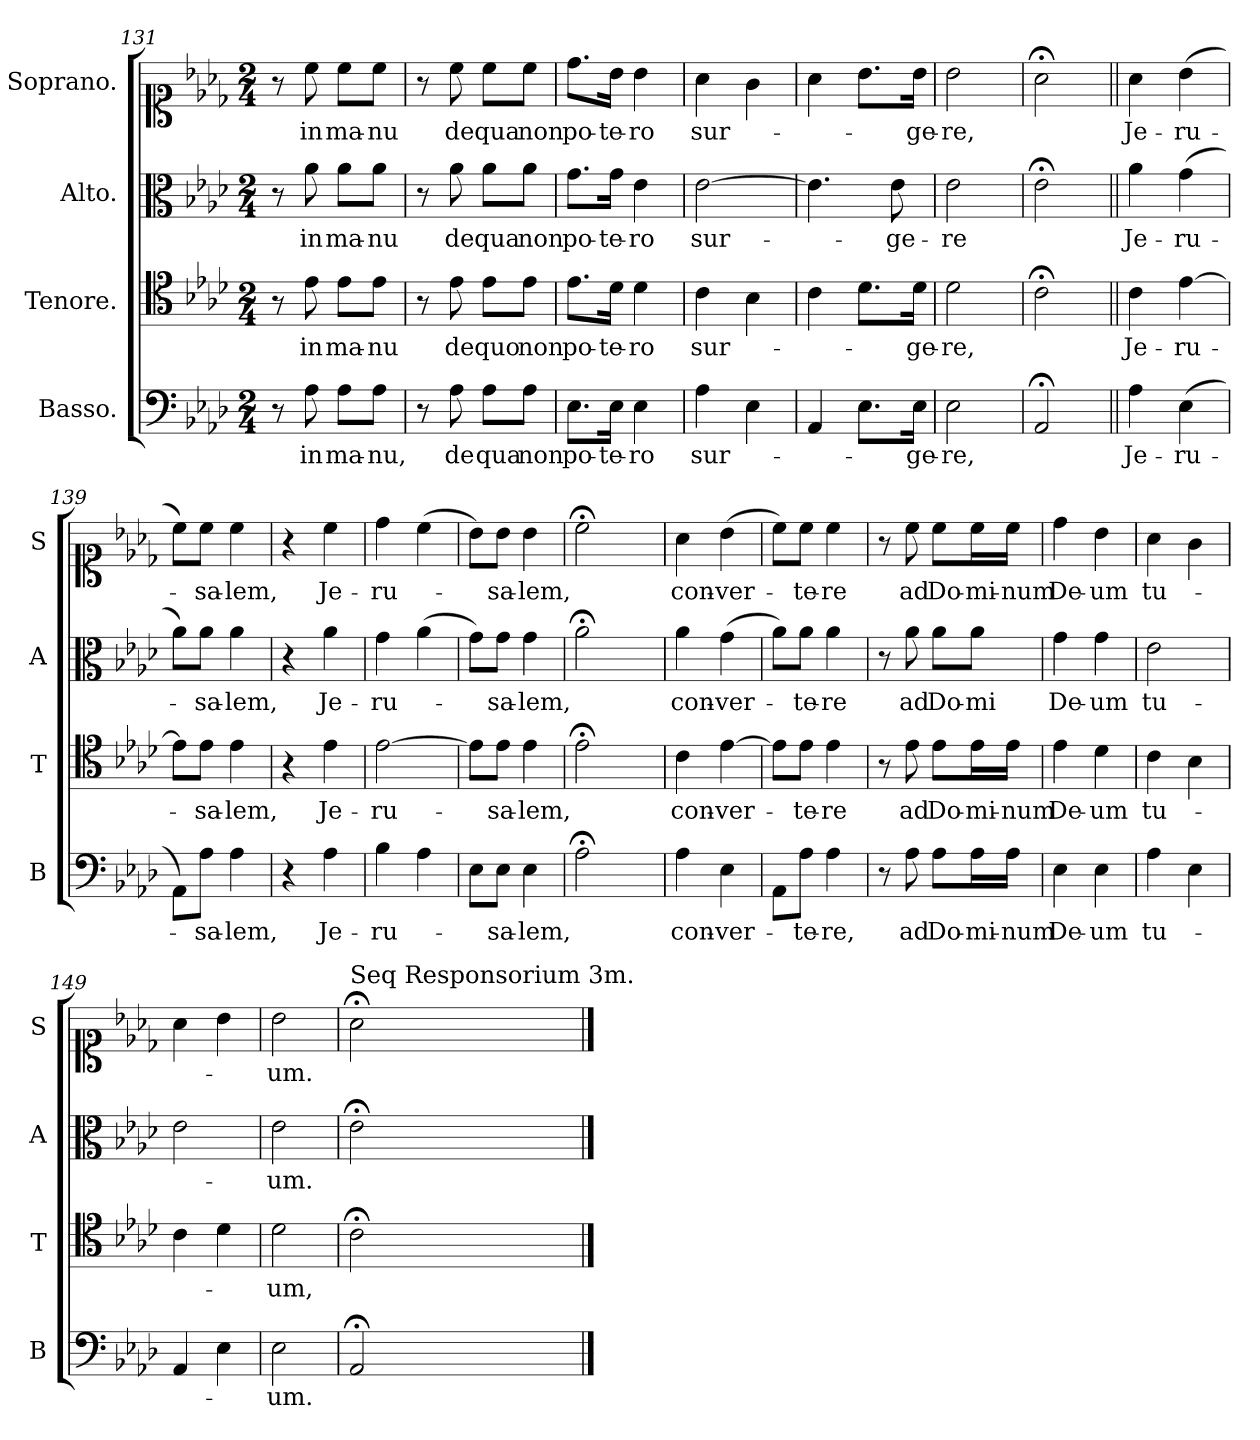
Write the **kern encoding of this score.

**kern	**text	**kern	**text	**kern	**text	**kern	**text
*part4	*part4	*part3	*part3	*part2	*part2	*part1	*part1
*staff4	*staff4	*staff3	*staff3	*staff2	*staff2	*staff1	*staff1
*I"Basso.	*	*I"Tenore.	*	*I"Alto.	*	*I"Soprano.	*
*I'B	*	*I'T	*	*I'A	*	*I'S	*
*clefF4	*	*clefC4	*	*clefC3	*	*clefC1	*
*k[b-e-a-d-]	*	*k[b-e-a-d-]	*	*k[b-e-a-d-]	*	*k[b-e-a-d-]	*
*A-:	*	*A-:	*	*A-:	*	*A-:	*
*M2/4	*	*M2/4	*	*M2/4	*	*M2/4	*
=131	=131	=131	=131	=131	=131	=131	=131
8r	.	8r	.	8r	.	8r	.
8A-\	in	8e-\	in	8a-\	in	8cc\	in
8A-\L	ma-	8e-\L	ma-	8a-\L	ma-	8cc\L	ma-
8A-\J	-nu,	8e-\J	-nu	8a-\J	-nu	8cc\J	-nu
=132	=132	=132	=132	=132	=132	=132	=132
8r	.	8r	.	8r	.	8r	.
8A-\	de	8e-\	de	8a-\	de	8cc\	de
8A-\L	qua	8e-\L	quo	8a-\L	qua	8cc\L	qua
8A-\J	non	8e-\J	non	8a-\J	non	8cc\J	non
=133	=133	=133	=133	=133	=133	=133	=133
8.E-\L	po-	8.e-\L	po-	8.g\L	po-	8.dd-\L	po-
16E-\Jk	-te-	16d-\Jk	-te-	16g\Jk	-te-	16b-\Jk	-te-
4E-\	-ro	4d-\	-ro	4e-\	-ro	4b-\	-ro
=134	=134	=134	=134	=134	=134	=134	=134
4A-\	sur-	4c\	sur-	[2e-\	sur-	4a-\	sur-
4E-\	.	4B-\	.	.	.	4g\	.
=135	=135	=135	=135	=135	=135	=135	=135
4AA-/	.	4c\	.	4.e-\]	.	4a-\	.
8.E-\L	.	8.d-\L	.	.	.	8.b-\L	.
.	.	.	.	8e-\	-ge-	.	.
16E-\Jk	-ge-	16d-\Jk	-ge-	.	.	16b-\Jk	-ge-
=136	=136	=136	=136	=136	=136	=136	=136
2E-\	-re,	2d-\	-re,	2e-\	-re	2b-\	-re,
=137	=137	=137	=137	=137	=137	=137	=137
2AA-;</	.	2c;<\	.	2e-;<\	.	2a-;<\	.
=138||	=138||	=138||	=138||	=138||	=138||	=138||	=138||
4A-\	Je-	4c\	Je-	4a-\	Je-	4a-\	Je-
(4E-\	-ru-	[4e-\	-ru-	(4g\	-ru-	(4b-\	-ru-
=139	=139	=139	=139	=139	=139	=139	=139
8AA-\L)	.	8e-\L]	.	8a-\L)	.	8cc\L)	.
8A-\J	-sa-	8e-\J	-sa-	8a-\J	-sa-	8cc\J	-sa-
4A-\	-lem,	4e-\	-lem,	4a-\	-lem,	4cc\	-lem,
=140	=140	=140	=140	=140	=140	=140	=140
4r	.	4r	.	4r	.	4r	.
4A-\	Je-	4e-\	Je-	4a-\	Je-	4cc\	Je-
=141	=141	=141	=141	=141	=141	=141	=141
4B-\	-ru-	[2e-\	-ru-	4g\	-ru-	4dd-\	-ru-
4A-\	.	.	.	(4a-\	.	(4cc\	.
=142	=142	=142	=142	=142	=142	=142	=142
8E-\L	.	8e-\L]	.	8g\L)	.	8b-\L)	.
8E-\J	-sa-	8e-\J	-sa-	8g\J	-sa-	8b-\J	-sa-
4E-\	-lem,	4e-\	-lem,	4g\	-lem,	4b-\	-lem,
=143	=143	=143	=143	=143	=143	=143	=143
2A-;<\	.	2e-;<\	.	2a-;<\	.	2cc;<\	.
=144	=144	=144	=144	=144	=144	=144	=144
4A-\	con-	4c\	con-	4a-\	con-	4a-\	con-
4E-\	-ver-	[4e-\	-ver-	(4g\	-ver-	(4b-\	-ver-
=145	=145	=145	=145	=145	=145	=145	=145
8AA-\L	.	8e-\L]	.	8a-\L)	.	8cc\L)	.
8A-\J	-te-	8e-\J	-te-	8a-\J	-te-	8cc\J	-te-
4A-\	-re,	4e-\	-re	4a-\	-re	4cc\	-re
=146	=146	=146	=146	=146	=146	=146	=146
8r	.	8r	.	8r	.	8r	.
8A-\	ad	8e-\	ad	8a-\	ad	8cc\	ad
8A-\L	Do-	8e-\L	Do-	8a-\L	Do-	8cc\L	Do-
16A-\L	-mi-	16e-\L	-mi-	8a-\J	-mi	16cc\L	-mi-
16A-\JJ	-num	16e-\JJ	-num	.	.	16cc\JJ	-num
=147	=147	=147	=147	=147	=147	=147	=147
4E-\	De-	4e-\	De-	4g\	De-	4dd-\	De-
4E-\	-um	4d-\	-um	4g\	-um	4b-\	-um
=148	=148	=148	=148	=148	=148	=148	=148
4A-\	tu-	4c\	tu-	2e-\	tu-	4a-\	tu-
4E-\	.	4B-\	.	.	.	4g\	.
=149	=149	=149	=149	=149	=149	=149	=149
4AA-/	.	4c\	.	2e-\	.	4a-\	.
4E-\	.	4d-\	.	.	.	4b-\	.
=150	=150	=150	=150	=150	=150	=150	=150
2E-\	-um.	2d-\	-um,	2e-\	-um.	2b-\	-um.
=151	=151	=151	=151	=151	=151	=151	=151
!	!	!	!	!	!	!LO:TX:a:t=Seq Responsorium 3m.	!
2AA-;</	.	2c;<\	.	2e-;<\	.	2a-;<\	.
==	==	==	==	==	==	==	==
*-	*-	*-	*-	*-	*-	*-	*-
